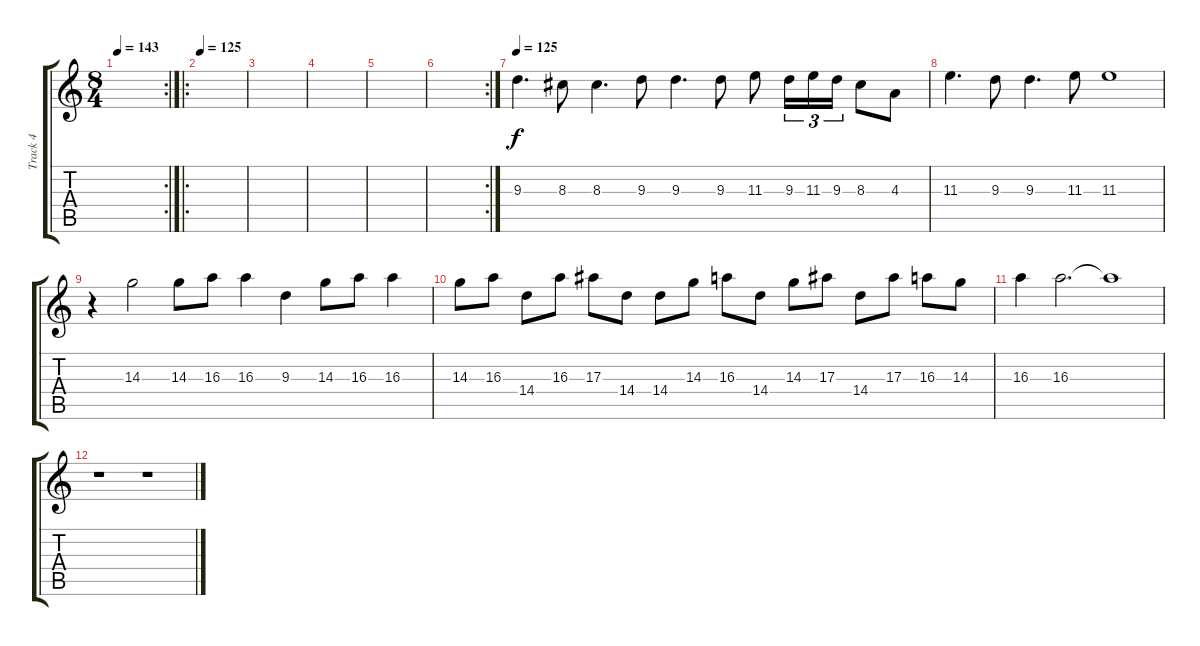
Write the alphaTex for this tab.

\track ("Track 4" "Track 4") {instrument distortionguitar}
\staff {score tabs}
\tuning (D4 A3 F3 C3 G2 D2) {hide}
\rc 2
\ts (8 4)
\tempo 143
\clef g2
\ks c
|
\ro
\tempo 125
|
|
|
|
\rc 2
|
\tempo 125
9.3.4{d} 8.3.8 8.3.4{d} 9.3.8 9.3.4{d} 9.3.8 11.3.8 9.3.16{tu (3 2)} 11.3.16{tu (3 2)} 9.3.16{tu (3 2)} 8.3.8 4.3.8 |
11.3.4{d} 9.3.8 9.3.4{d} 11.3.8 11.3.1 |
r.4 14.3.2 14.3.8 16.3.8 16.3.4 9.3.4 14.3.8 16.3.8 16.3.4 |
14.3.8 16.3.8 14.4.8 16.3.8 17.3.8 14.4.8 14.4.8 14.3.8 16.3.8 14.4.8 14.3.8 17.3.8 14.4.8 17.3.8 16.3.8 14.3.8 |
16.3.4 16.3.2{d volume 0} 16.3{t}.1 |
r.1 r.1
